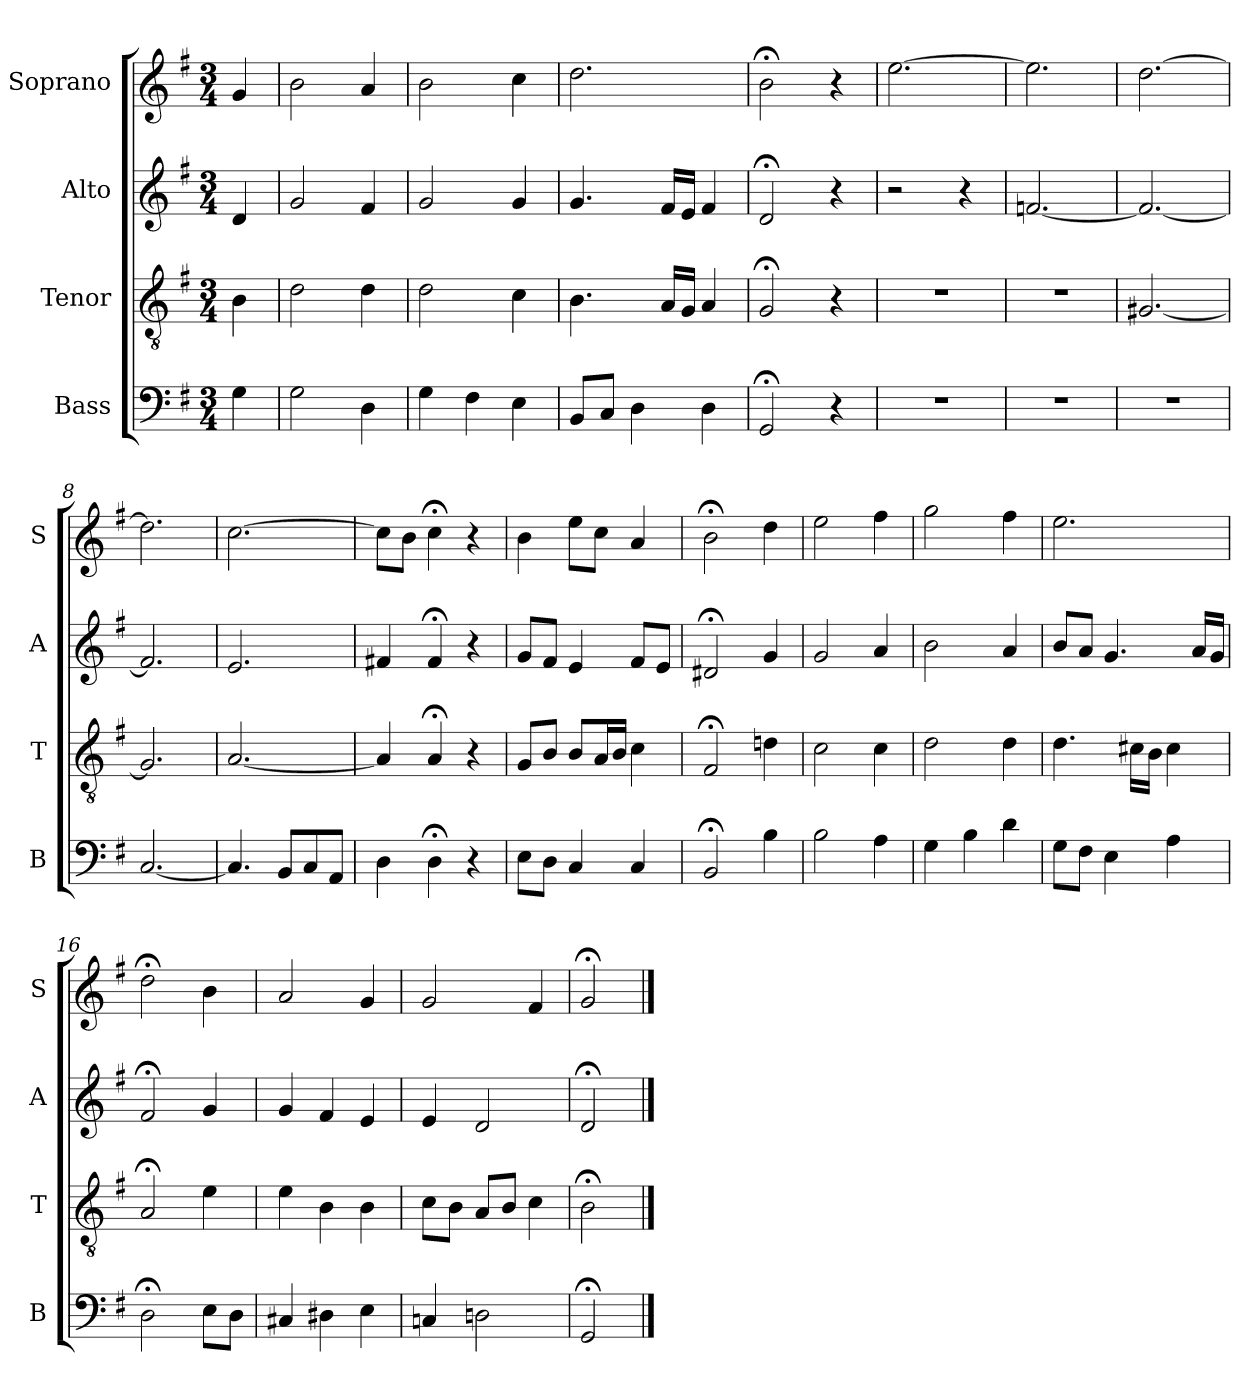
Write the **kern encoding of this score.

**kern	**kern	**kern	**kern
*part4	*part3	*part2	*part1
*staff4	*staff3	*staff2	*staff1
*I"Bass	*I"Tenor	*I"Alto	*I"Soprano
*I'B	*I'T	*I'A	*I'S
*clefF4	*clefGv2	*clefG2	*clefG2
*k[f#]	*k[f#]	*k[f#]	*k[f#]
*G:	*G:	*G:	*G:
*M3/4	*M3/4	*M3/4	*M3/4
*MM100	*MM100	*MM100	*MM100
=	=	=	=
4G	4B	4d	4g
=1	=1	=1	=1
2G	2d	2g	2b
4D	4d	4f#	4a
=2	=2	=2	=2
4G	2d	2g	2b
4F#	.	.	.
4E	4c	4g	4cc
=3	=3	=3	=3
8BBL	4.B	4.g	2.dd
8CJ	.	.	.
4D	.	.	.
.	16ALL	16f#LL	.
.	16GJJ	16eJJ	.
4D	4A	4f#	.
=4	=4	=4	=4
2GG;<	2G;<	2d;<	2b;<
4r	4r	4r	4r
=5	=5	=5	=5
2.r	2.r	2r	[2.ee
.	.	4r	.
=6	=6	=6	=6
2.r	2.r	[2.fn	2.ee]
=7	=7	=7	=7
2.r	[2.G#X	2.f_	[2.dd
=8	=8	=8	=8
[2.C	2.G#]	2.f]	2.dd]
=9	=9	=9	=9
4.C]	[2.A	2.e	[2.cc
8BBL	.	.	.
8C	.	.	.
8AAJ	.	.	.
=10	=10	=10	=10
4D	4A]	4f#X	8ccL]
.	.	.	8bJ
4D;<	4A;<	4f#;<	4cc;<
4r	4r	4r	4r
=11	=11	=11	=11
8EL	8GL	8gL	4b
8DJ	8BJ	8f#J	.
4C	8BL	4e	8eeL
.	16AL	.	8ccJ
.	16BJJ	.	.
4C	4c	8f#L	4a
.	.	8eJ	.
=12	=12	=12	=12
2BB;<	2F#;<	2d#X;<	2b;<
4B	4dn	4g	4dd
=13	=13	=13	=13
2B	2c	2g	2ee
4Ai	4ci	4ai	4ff#i
=14	=14	=14	=14
4G	2d	2b	2gg
4B	.	.	.
4d	4d	4a	4ff#
=15	=15	=15	=15
8GL	4.d	8bL	2.ee
8F#J	.	8aJ	.
4E	.	4.g	.
.	16c#XLL	.	.
.	16BJJ	.	.
4A	4c#	.	.
.	.	16aLL	.
.	.	16gJJ	.
=16	=16	=16	=16
2D;<	2A;<	2f#;<	2dd;<
8EL	4e	4g	4b
8DJ	.	.	.
=17	=17	=17	=17
4C#X	4e	4g	2a
4D#X	4B	4f#	.
4E	4B	4e	4g
=18	=18	=18	=18
4Cn	8cL	4e	2g
.	8BJ	.	.
2Dn	8AL	2d	.
.	8BJ	.	.
.	4c	.	4f#
=19	=19	=19	=19
2GG;<	2B;<	2d;<	2g;<
==	==	==	==
*-	*-	*-	*-
